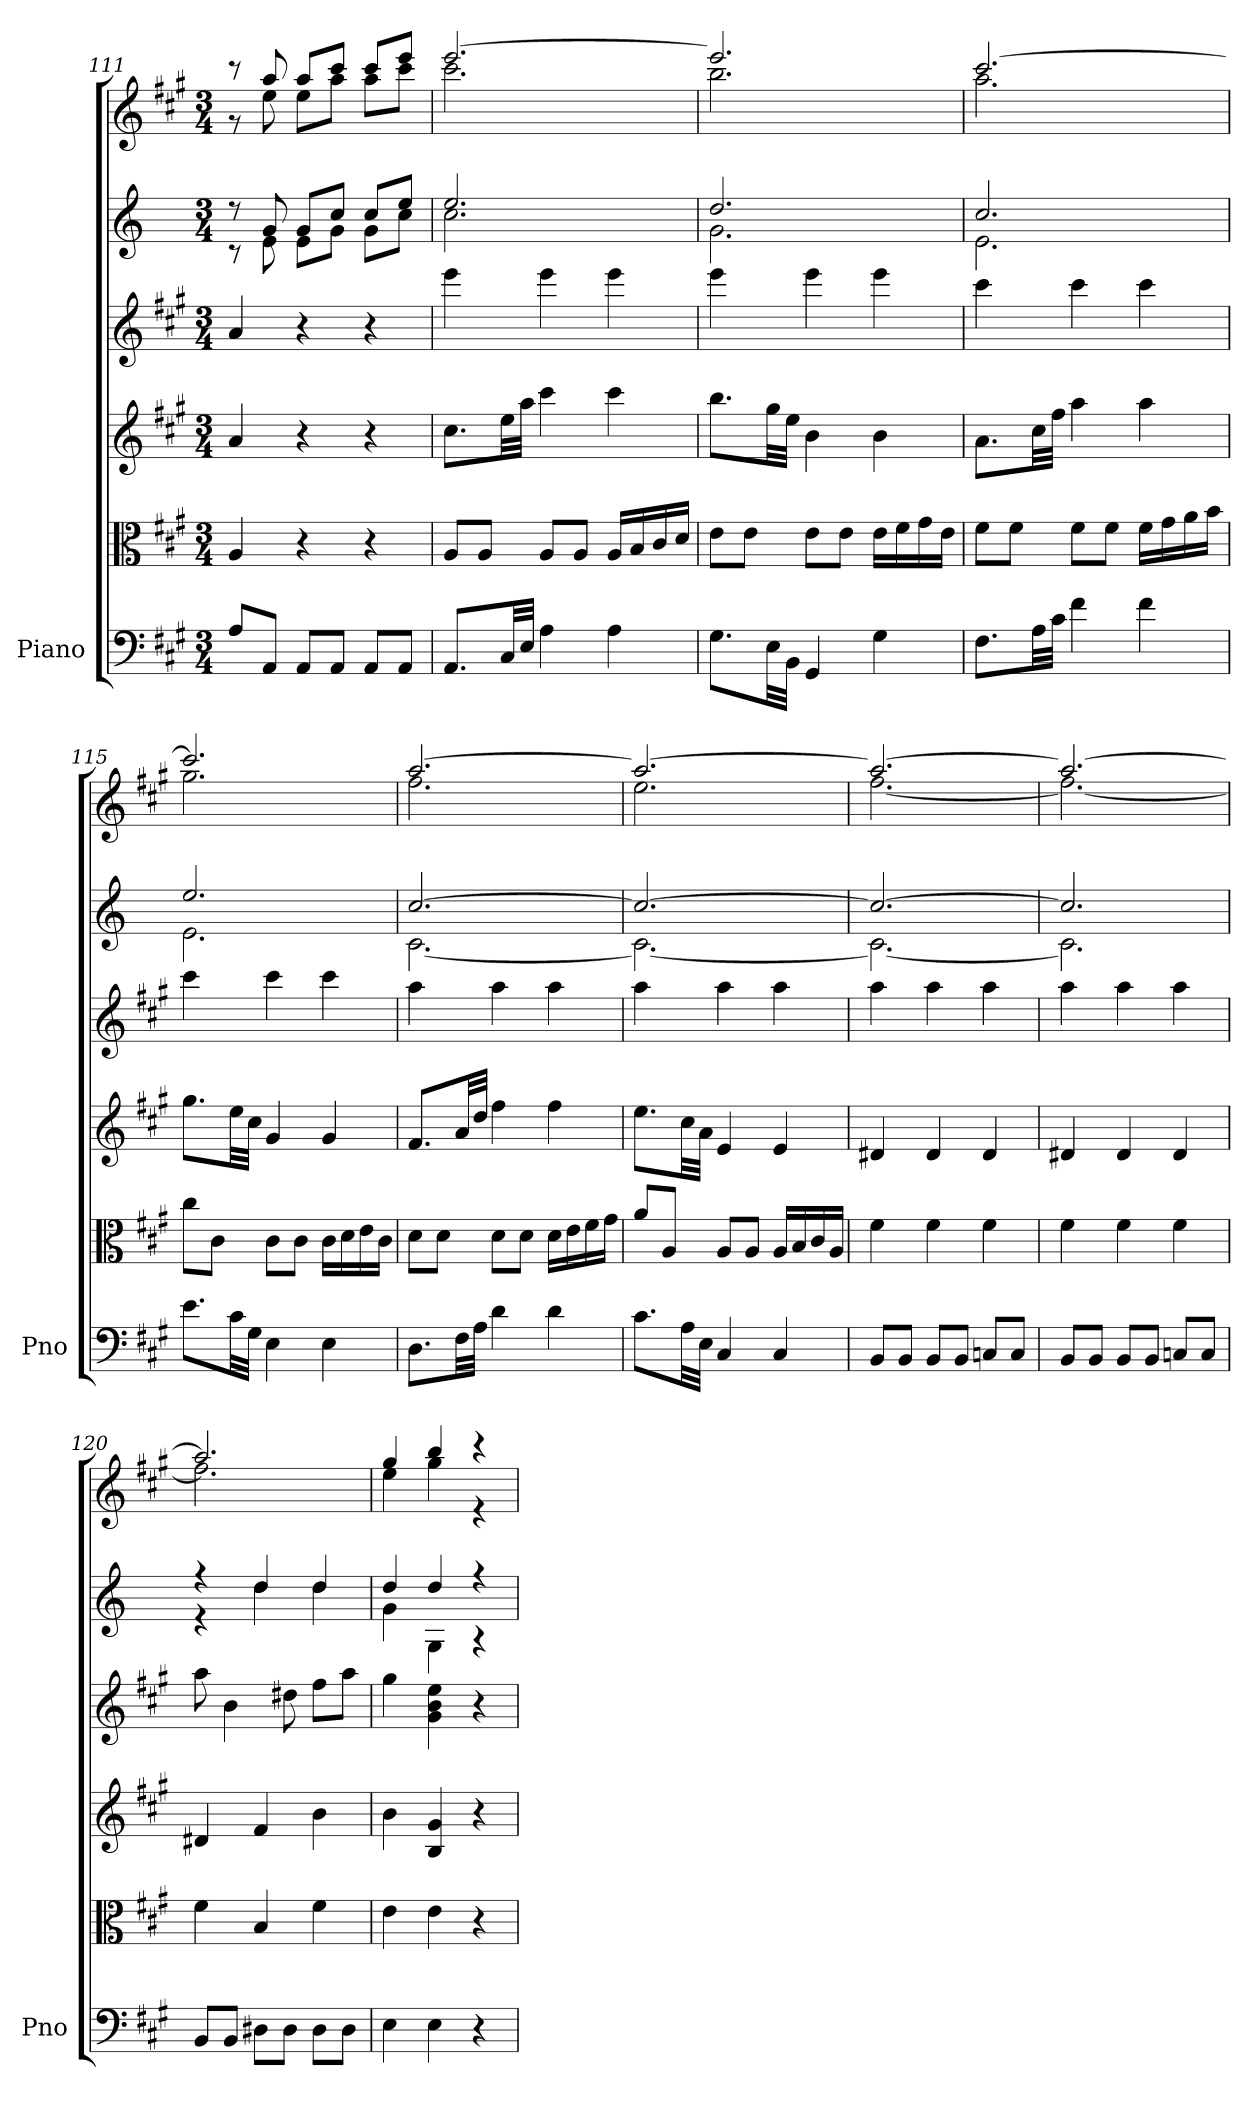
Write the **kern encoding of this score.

**kern	**kern	**kern	**kern	**kern	**kern
*part1	*part1	*part1	*part1	*part1	*part1
*staff6	*staff5	*staff4	*staff3	*staff2	*staff1
*I"Piano	*	*	*	*	*
*I'Pno	*	*	*	*	*
*clefF4	*clefC3	*	*	*	*
*k[f#c#g#]	*k[f#c#g#]	*k[f#c#g#]	*k[f#c#g#]	*k[]	*k[f#c#g#]
*A:	*A:	*A:	*A:	*C:	*A:
*M3/4	*M3/4	*M3/4	*M3/4	*M3/4	*M3/4
=111	=111	=111	=111	=111	=111
*	*	*	*	*^	*^
8A/L	4A/	4a/	4a/	8r	8r	8r	8r
8AA/J	.	.	.	8g/	8e\	8aa/	8ee\
8AA/L	4r	4r	4r	8g/L	8e\L	8aa/L	8ee\L
8AA/J	.	.	.	8cc/J	8g\J	8ccc#/J	8aa\J
8AA/L	4r	4r	4r	8cc/L	8g\L	8ccc#/L	8aa\L
8AA/J	.	.	.	8ee/J	8cc\J	8eee/J	8ccc#\J
=112	=112	=112	=112	=112	=112	=112	=112
8.AA/L	8A/L	8.cc#\L	4eee\	2.ee/	2.cc\	[2.eee/	2.ccc#\
.	8A/J	.	.	.	.	.	.
32C#/LL	.	32ee\LL	.	.	.	.	.
32E/JJJ	.	32aa\JJJ	.	.	.	.	.
4A\	8A/L	4ccc#\	4eee\	.	.	.	.
.	8A/J	.	.	.	.	.	.
4A\	16A/LL	4ccc#\	4eee\	.	.	.	.
.	16B/	.	.	.	.	.	.
.	16c#/	.	.	.	.	.	.
.	16d/JJ	.	.	.	.	.	.
=113	=113	=113	=113	=113	=113	=113	=113
8.G#\L	8e\L	8.bb\L	4eee\	2.dd/	2.g\	2.eee/]	2.bb\
.	8e\J	.	.	.	.	.	.
32E\LL	.	32gg#\LL	.	.	.	.	.
32BB\JJJ	.	32ee\JJJ	.	.	.	.	.
4GG#/	8e\L	4b\	4eee\	.	.	.	.
.	8e\J	.	.	.	.	.	.
4G#\	16e\LL	4b\	4eee\	.	.	.	.
.	16f#\	.	.	.	.	.	.
.	16g#\	.	.	.	.	.	.
.	16e\JJ	.	.	.	.	.	.
!!LO:PB:g=z	!!
=114	=114	=114	=114	=114	=114	=114	=114
8.F#\L	8f#\L	8.a\L	4ccc#\	2.cc/	2.e\	[2.ccc#/	2.aa\
.	8f#\J	.	.	.	.	.	.
32A\LL	.	32cc#\LL	.	.	.	.	.
32c#\JJJ	.	32ff#\JJJ	.	.	.	.	.
4f#\	8f#\L	4aa\	4ccc#\	.	.	.	.
.	8f#\J	.	.	.	.	.	.
4f#\	16f#\LL	4aa\	4ccc#\	.	.	.	.
.	16g#\	.	.	.	.	.	.
.	16a\	.	.	.	.	.	.
.	16b\JJ	.	.	.	.	.	.
=115	=115	=115	=115	=115	=115	=115	=115
8.e\L	8cc#\L	8.gg#\L	4ccc#\	2.ee/	2.e\	2.ccc#/]	2.gg#\
.	8c#\J	.	.	.	.	.	.
32c#\LL	.	32ee\LL	.	.	.	.	.
32G#\JJJ	.	32cc#\JJJ	.	.	.	.	.
4E\	8c#\L	4g#/	4ccc#\	.	.	.	.
.	8c#\J	.	.	.	.	.	.
4E\	16c#\LL	4g#/	4ccc#\	.	.	.	.
.	16d\	.	.	.	.	.	.
.	16e\	.	.	.	.	.	.
.	16c#\JJ	.	.	.	.	.	.
=116	=116	=116	=116	=116	=116	=116	=116
8.D\L	8d\L	8.f#/L	4aa\	[2.cc/	[2.c\	[2.aa/	2.ff#\
.	8d\J	.	.	.	.	.	.
32F#\LL	.	32a/LL	.	.	.	.	.
32A\JJJ	.	32dd/JJJ	.	.	.	.	.
4d\	8d\L	4ff#\	4aa\	.	.	.	.
.	8d\J	.	.	.	.	.	.
4d\	16d\LL	4ff#\	4aa\	.	.	.	.
.	16e\	.	.	.	.	.	.
.	16f#\	.	.	.	.	.	.
.	16g#\JJ	.	.	.	.	.	.
=117	=117	=117	=117	=117	=117	=117	=117
8.c#\L	8a/L	8.ee\L	4aa\	2.cc/_	2.c\_	2.aa/_	2.ee\
.	8A/J	.	.	.	.	.	.
32A\LL	.	32cc#\LL	.	.	.	.	.
32E\JJJ	.	32a\JJJ	.	.	.	.	.
4C#/	8A/L	4e/	4aa\	.	.	.	.
.	8A/J	.	.	.	.	.	.
4C#/	16A/LL	4e/	4aa\	.	.	.	.
.	16B/	.	.	.	.	.	.
.	16c#/	.	.	.	.	.	.
.	16A/JJ	.	.	.	.	.	.
=118	=118	=118	=118	=118	=118	=118	=118
8BB/L	4f#\	4d#X/	4aa\	2.cc/_	2.c\_	2.aa/_	[2.ff#\
8BB/J	.	.	.	.	.	.	.
8BB/L	4f#\	4d#/	4aa\	.	.	.	.
8BB/J	.	.	.	.	.	.	.
8Cn/L	4f#\	4d#/	4aa\	.	.	.	.
8C/J	.	.	.	.	.	.	.
=119	=119	=119	=119	=119	=119	=119	=119
8BB/L	4f#\	4d#X/	4aa\	2.cc/]	2.c\]	2.aa/_	2.ff#\_
8BB/J	.	.	.	.	.	.	.
8BB/L	4f#\	4d#/	4aa\	.	.	.	.
8BB/J	.	.	.	.	.	.	.
8Cn/L	4f#\	4d#/	4aa\	.	.	.	.
8C/J	.	.	.	.	.	.	.
!!LO:PB:g=z	!!
=120	=120	=120	=120	=120	=120	=120	=120
8BB/L	4f#\	4d#X/	8aa\	4r	4r	2.aa/]	2.ff#\]
8BB/J	.	.	4b\	.	.	.	.
8D#X\L	4B/	4f#/	.	4dd/	4dd\	.	.
8D#\J	.	.	8dd#X\	.	.	.	.
8D#\L	4f#\	4b\	8ff#\L	4dd/	4dd\	.	.
8D#\J	.	.	8aa\J	.	.	.	.
!!LO:PB:g=z	!!
=121	=121	=121	=121	=121	=121	=121	=121
4E\	4e\	4b\	4gg#\	4dd/	4g\	4gg#/	4ee\
4E\	4e\	4B/ 4g#/	4g#\ 4b\ 4ee\	4dd/	4G\	4bb/	4gg#\
4r	4r	4r	4r	4r	4r	4r	4r
*	*	*	*	*v	*v	*	*
*	*	*	*	*	*v	*v
=	=	=	=	=	=
*-	*-	*-	*-	*-	*-
